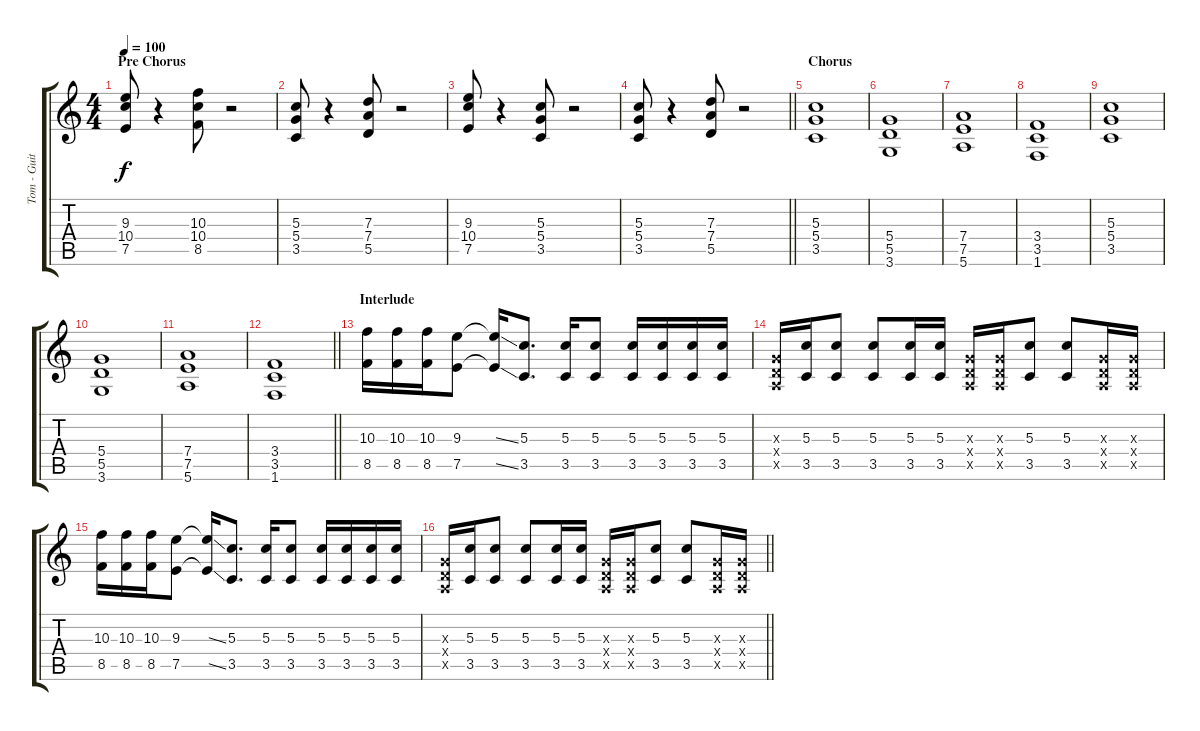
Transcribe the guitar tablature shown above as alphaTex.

\track ("Tom - Guitar 1" "Tom - Guit") {instrument distortionguitar}
\staff {score tabs}
\tuning (E4 B3 G3 D3 A2 E2) {hide}
\ts (4 4)
\section ("" "Pre Chorus")
\tempo 100
\clef g2
\ks c
(9.3 10.4 7.5).8{dy f} r.4 (10.3 10.4 8.5).8 r.2 |
(5.3 5.4 3.5).8 r.4 (7.3 7.4 5.5).8 r.2 |
(9.3 10.4 7.5).8 r.4 (5.3 5.4 3.5).8 r.2 |
\barLineRight lightlight
(5.3 5.4 3.5).8 r.4 (7.3 7.4 5.5).8 r.2 |
\section ("" "Chorus")
(5.3 5.4 3.5).1 |
(5.4 5.5 3.6).1 |
(7.4 7.5 5.6).1 |
(3.4 3.5 1.6).1 |
(5.3 5.4 3.5).1 |
(5.4 5.5 3.6).1 |
(7.4 7.5 5.6).1 |
\barLineRight lightlight
(3.4 3.5 1.6).1 |
\section ("" "Interlude")
(10.3 8.5).16 (10.3 8.5).16 (10.3 8.5).16 (9.3 7.5).8 (9.3{ss t} 7.5{ss t}).16 (5.3 3.5).8{d} (5.3 3.5).16 (5.3 3.5).8 (5.3 3.5).16 (5.3 3.5).16 (5.3 3.5).16 (5.3 3.5).16 |
(0.3{x} 0.4{x} 0.5{x}).16 (5.3 3.5).16 (5.3 3.5).8 (5.3 3.5).8 (5.3 3.5).16 (5.3 3.5).16 (0.3{x} 0.4{x} 0.5{x}).16 (0.3{x} 0.4{x} 0.5{x}).16 (5.3 3.5).8 (5.3 3.5).8 (0.3{x} 0.4{x} 0.5{x}).16 (0.3{x} 0.4{x} 0.5{x}).16 |
(10.3 8.5).16 (10.3 8.5).16 (10.3 8.5).16 (9.3 7.5).8 (9.3{ss t} 7.5{ss t}).16 (5.3 3.5).8{d} (5.3 3.5).16 (5.3 3.5).8 (5.3 3.5).16 (5.3 3.5).16 (5.3 3.5).16 (5.3 3.5).16 |
\barLineRight lightlight
(0.3{x} 0.4{x} 0.5{x}).16 (5.3 3.5).16 (5.3 3.5).8 (5.3 3.5).8 (5.3 3.5).16 (5.3 3.5).16 (0.3{x} 0.4{x} 0.5{x}).16 (0.3{x} 0.4{x} 0.5{x}).16 (5.3 3.5).8 (5.3 3.5).8 (0.3{x} 0.4{x} 0.5{x}).16 (0.3{x} 0.4{x} 0.5{x}).16
